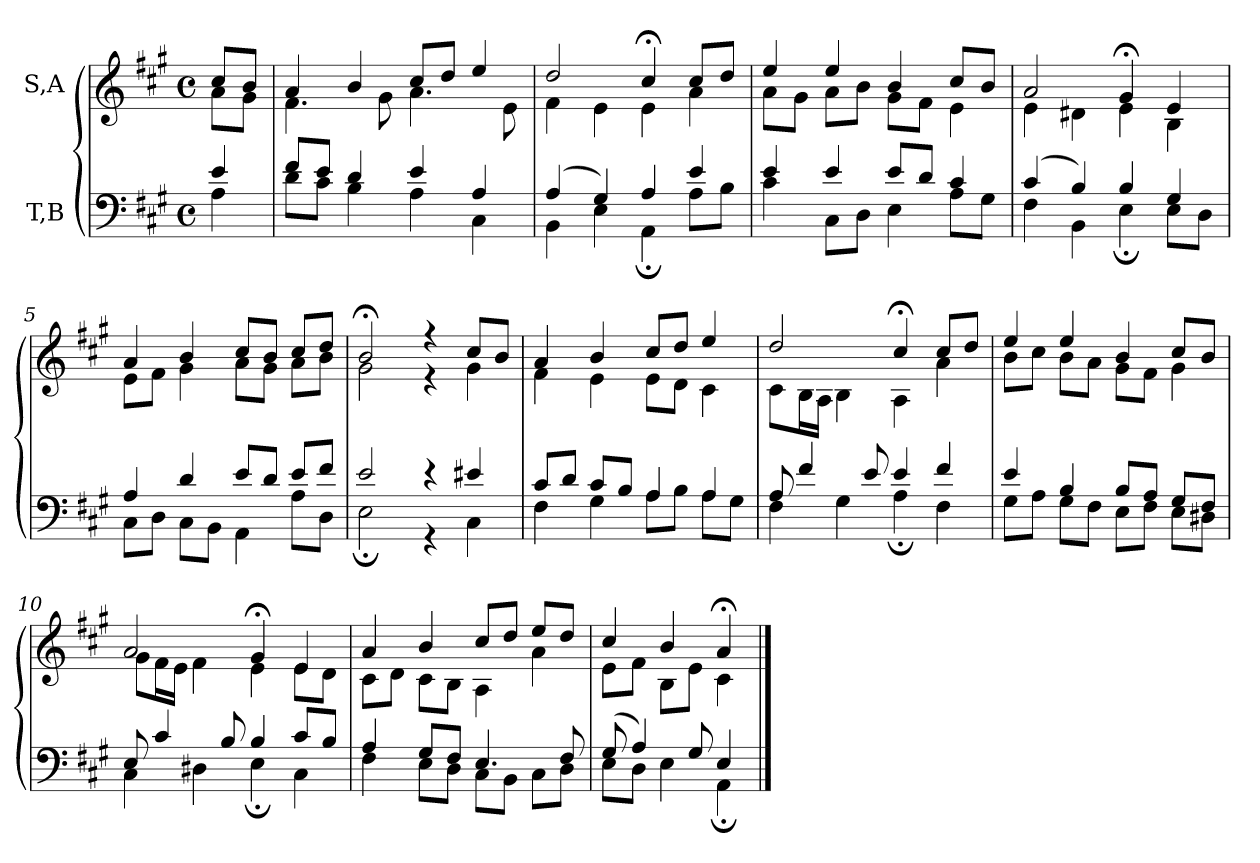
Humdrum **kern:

**kern	**kern
*part2	*part1
*staff2	*staff1
*I"T,B	*I"S,A
*clefF4	*clefG2
*k[f#c#g#]	*k[f#c#g#]
*M4/4	*M4/4
*met(c)	*met(c)
=	=
*^	*^
4e	4A	8cc#L	8aL
.	.	8bJ	8g#J
=1	=1	=1	=1
8f#L	8dL	4a	4.f#
8eJ	8c#J	.	.
4d	4B	4b	.
.	.	.	8g#
4e	4A	8cc#L	4.a
.	.	8ddJ	.
4A	4C#	4ee	.
.	.	.	8e
=2	=2	=2	=2
(>4A	4BB	2dd	4f#
4G#)	4E	.	4e
4A	4AA;	4cc#;<	4e
4e	8AL	8cc#L	4a
.	8BJ	8ddJ	.
=3	=3	=3	=3
4e	4c#	4ee	8aL
.	.	.	8g#J
4e	8C#L	4ee	8aL
.	8DJ	.	8bJ
8eL	4E	4b	8g#L
8dJ	.	.	8f#J
4c#	8AL	8cc#L	4e
.	8G#J	8bJ	.
=4	=4	=4	=4
(>4c#	4F#	2a	4e
4B)	4BB	.	4d#X
4B	4E;	4g#;<	4e
4G#	8EL	4e	4B
.	8DJ	.	.
=5	=5	=5	=5
4A	8C#L	4a	8eL
.	8DJ	.	8f#J
4d	8C#L	4b	4g#
.	8BBJ	.	.
8eL	4AA	8cc#L	8aL
8dJ	.	8bJ	8g#J
8eL	8AL	8cc#L	8aL
8f#J	8DJ	8ddJ	8bJ
=6	=6	=6	=6
2e	2E;	2b;<	2g#
4r	4r	4r	4r
4e#X	4C#	8cc#L	4g#
.	.	8bJ	.
=7	=7	=7	=7
8c#L	4F#	4a	4f#
8dJ	.	.	.
8c#L	4G#	4b	4e
8BJ	.	.	.
4A	8AL	8cc#L	8eL
.	8BJ	8ddJ	8dJ
4A	8AL	4ee	4c#
.	8G#J	.	.
=8	=8	=8	=8
8A	4F#	2dd	8c#L
4f#	.	.	16BL
.	.	.	16AJJ
.	4G#	.	4B
8e	.	.	.
4e	4A;	4cc#;<	4A
4f#	4F#	8cc#L	4a
.	.	8ddJ	.
=9	=9	=9	=9
4e	8G#L	4ee	8bL
.	8AJ	.	8cc#J
4B	8G#L	4ee	8bL
.	8F#J	.	8aJ
8BL	8EL	4b	8g#L
8AJ	8F#J	.	8f#J
8G#L	8EL	8cc#L	4g#
8F#J	8D#XJ	8bJ	.
=10	=10	=10	=10
8E	4C#	2a	8g#L
4c#	.	.	16f#L
.	.	.	16eJJ
.	4D#X	.	4f#
8B	.	.	.
4B	4E;	4g#;<	4e
8c#L	4C#	4e	8eL
8BJ	.	.	8dJ
=11	=11	=11	=11
4A	4F#	4a	8c#L
.	.	.	8dJ
8G#L	8EL	4b	8c#L
8F#J	8DJ	.	8BJ
4.E	8C#L	8cc#L	4A
.	8BBJ	8ddJ	.
.	8C#L	8eeL	4a
8F#	8DJ	8ddJ	.
=12	=12	=12	=12
(>8G#	8EL	4cc#	8eL
4A)	8DJ	.	8f#J
.	4E	4b	8BL
8G#	.	.	8eJ
4E	4AA;	4a;<	4c#
*v	*v	*	*
*	*v	*v
==	==
*-	*-
